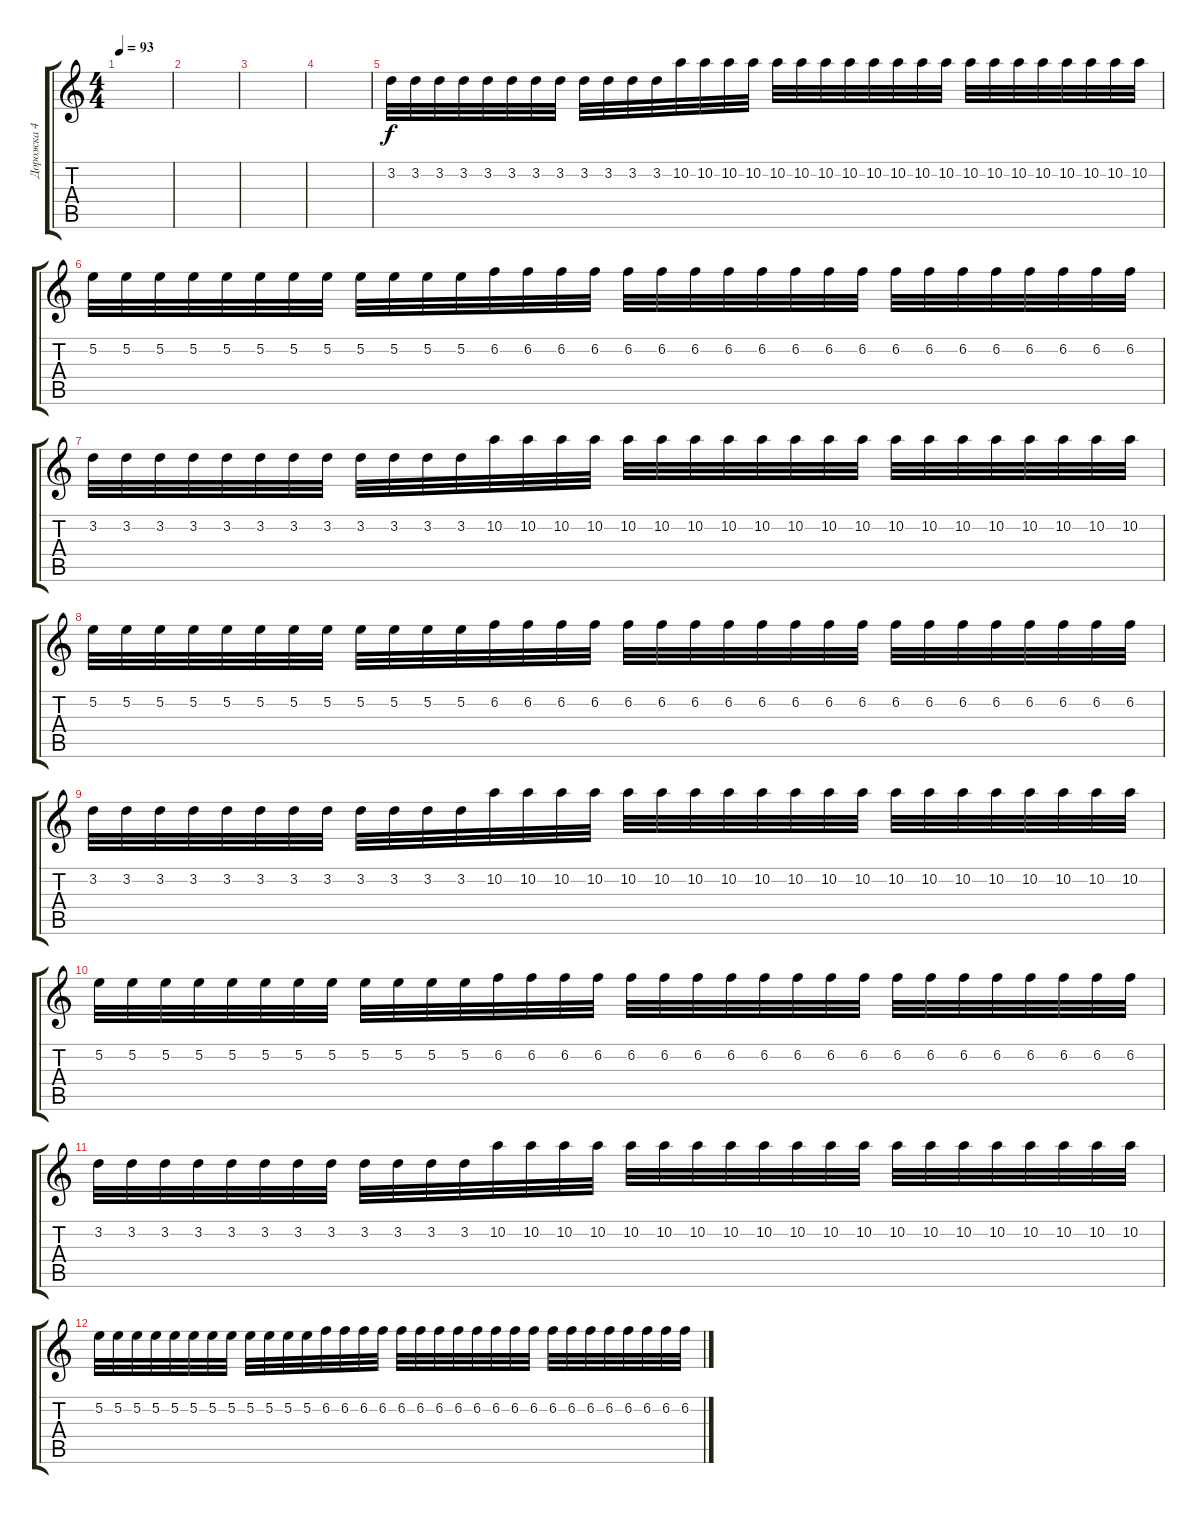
\track ("Дорожка 4" "Дорожка 4") {instrument distortionguitar}
\staff {score tabs}
\tuning (E4 B3 G3 D3 A2 D2) {hide}
\ts (4 4)
\tempo 93
\clef g2
\ks c
|
|
|
|
3.2.32 3.2.32 3.2.32 3.2.32 3.2.32 3.2.32 3.2.32 3.2.32 3.2.32 3.2.32 3.2.32 3.2.32 10.2.32 10.2.32 10.2.32 10.2.32 10.2.32 10.2.32 10.2.32 10.2.32 10.2.32 10.2.32 10.2.32 10.2.32 10.2.32 10.2.32 10.2.32 10.2.32 10.2.32 10.2.32 10.2.32 10.2.32 |
5.2.32 5.2.32 5.2.32 5.2.32 5.2.32 5.2.32 5.2.32 5.2.32 5.2.32 5.2.32 5.2.32 5.2.32 6.2.32 6.2.32 6.2.32 6.2.32 6.2.32 6.2.32 6.2.32 6.2.32 6.2.32 6.2.32 6.2.32 6.2.32 6.2.32 6.2.32 6.2.32 6.2.32 6.2.32 6.2.32 6.2.32 6.2.32 |
3.2.32 3.2.32 3.2.32 3.2.32 3.2.32 3.2.32 3.2.32 3.2.32 3.2.32 3.2.32 3.2.32 3.2.32 10.2.32 10.2.32 10.2.32 10.2.32 10.2.32 10.2.32 10.2.32 10.2.32 10.2.32 10.2.32 10.2.32 10.2.32 10.2.32 10.2.32 10.2.32 10.2.32 10.2.32 10.2.32 10.2.32 10.2.32 |
5.2.32 5.2.32 5.2.32 5.2.32 5.2.32 5.2.32 5.2.32 5.2.32 5.2.32 5.2.32 5.2.32 5.2.32 6.2.32 6.2.32 6.2.32 6.2.32 6.2.32 6.2.32 6.2.32 6.2.32 6.2.32 6.2.32 6.2.32 6.2.32 6.2.32 6.2.32 6.2.32 6.2.32 6.2.32 6.2.32 6.2.32 6.2.32 |
3.2.32 3.2.32 3.2.32 3.2.32 3.2.32 3.2.32 3.2.32 3.2.32 3.2.32 3.2.32 3.2.32 3.2.32 10.2.32 10.2.32 10.2.32 10.2.32 10.2.32 10.2.32 10.2.32 10.2.32 10.2.32 10.2.32 10.2.32 10.2.32 10.2.32 10.2.32 10.2.32 10.2.32 10.2.32 10.2.32 10.2.32 10.2.32 |
5.2.32 5.2.32 5.2.32 5.2.32 5.2.32 5.2.32 5.2.32 5.2.32 5.2.32 5.2.32 5.2.32 5.2.32 6.2.32 6.2.32 6.2.32 6.2.32 6.2.32 6.2.32 6.2.32 6.2.32 6.2.32 6.2.32 6.2.32 6.2.32 6.2.32 6.2.32 6.2.32 6.2.32 6.2.32 6.2.32 6.2.32 6.2.32 |
3.2.32 3.2.32 3.2.32 3.2.32 3.2.32 3.2.32 3.2.32 3.2.32 3.2.32 3.2.32 3.2.32 3.2.32 10.2.32 10.2.32 10.2.32 10.2.32 10.2.32 10.2.32 10.2.32 10.2.32 10.2.32 10.2.32 10.2.32 10.2.32 10.2.32 10.2.32 10.2.32 10.2.32 10.2.32 10.2.32 10.2.32 10.2.32 |
5.2.32 5.2.32 5.2.32 5.2.32 5.2.32 5.2.32 5.2.32 5.2.32 5.2.32 5.2.32 5.2.32 5.2.32 6.2.32 6.2.32 6.2.32 6.2.32 6.2.32 6.2.32 6.2.32 6.2.32 6.2.32 6.2.32 6.2.32 6.2.32 6.2.32 6.2.32 6.2.32 6.2.32 6.2.32 6.2.32 6.2.32 6.2.32
